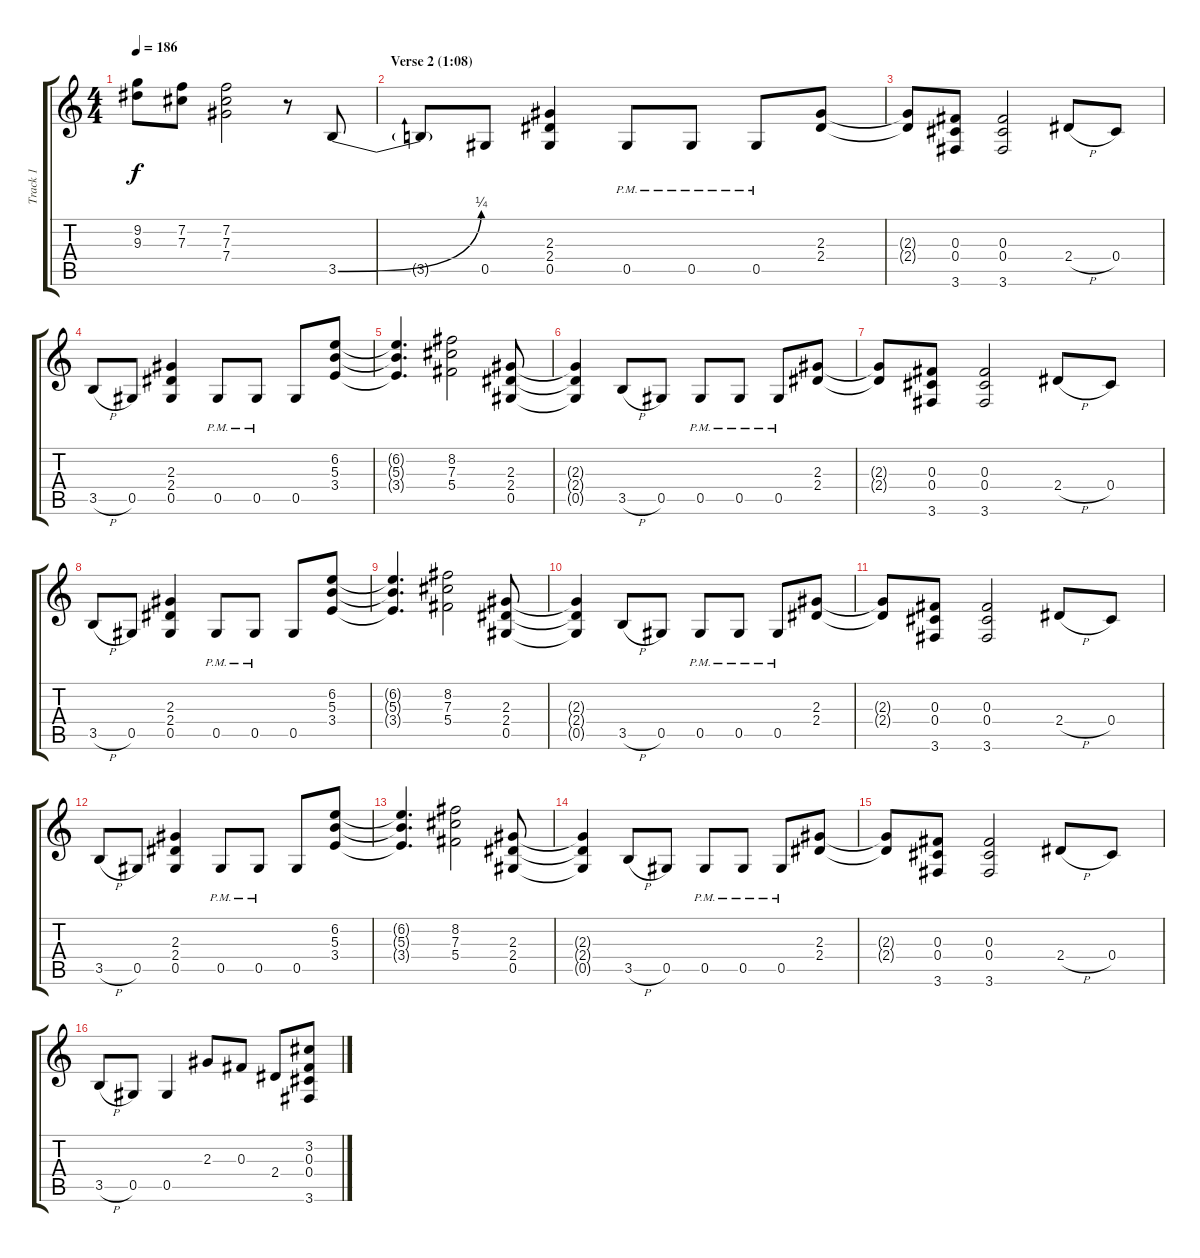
\track ("Track 1" "Track 1") {instrument distortionguitar}
\staff {score tabs}
\tuning (Eb4 Bb3 Gb3 Db3 Ab2 Eb2) {hide}
\ts (4 4)
\tempo 186
\clef g2
\ks c
(9.2 9.3).8{dy f} (7.2 7.3).8 (7.2 7.3 7.4).2 r.8 3.5{be (bend 0 0 60 1)}.8 |
\section ("" "Verse 2 (1:08)")
3.5{t}.8 0.5.8 (2.3 2.4 0.5).4 0.5{pm}.8 0.5{pm}.8 0.5{pm}.8 (2.3 2.4).8 |
(2.3{t} 2.4{t}).8 (0.3 0.4 3.6).8 (0.3 0.4 3.6).2 2.4{h}.8 0.4.8 |
3.5{h}.8 0.5.8 (2.3 2.4 0.5).4 0.5{pm}.8 0.5{pm}.8 0.5.8 (6.2 5.3 3.4).8 |
(6.2{t} 5.3{t} 3.4{t}).4{d} (8.2 7.3 5.4).2 (2.3 2.4 0.5).8 |
(2.3{t} 2.4{t} 0.5{t}).4 3.5{h}.8 0.5.8 0.5{pm}.8 0.5{pm}.8 0.5{pm}.8 (2.3 2.4).8 |
(2.3{t} 2.4{t}).8 (0.3 0.4 3.6).8 (0.3 0.4 3.6).2 2.4{h}.8 0.4.8 |
3.5{h}.8 0.5.8 (2.3 2.4 0.5).4 0.5{pm}.8 0.5{pm}.8 0.5.8 (6.2 5.3 3.4).8 |
(6.2{t} 5.3{t} 3.4{t}).4{d} (8.2 7.3 5.4).2 (2.3 2.4 0.5).8 |
(2.3{t} 2.4{t} 0.5{t}).4 3.5{h}.8 0.5.8 0.5{pm}.8 0.5{pm}.8 0.5{pm}.8 (2.3 2.4).8 |
(2.3{t} 2.4{t}).8 (0.3 0.4 3.6).8 (0.3 0.4 3.6).2 2.4{h}.8 0.4.8 |
3.5{h}.8 0.5.8 (2.3 2.4 0.5).4 0.5{pm}.8 0.5{pm}.8 0.5.8 (6.2 5.3 3.4).8 |
(6.2{t} 5.3{t} 3.4{t}).4{d} (8.2 7.3 5.4).2 (2.3 2.4 0.5).8 |
(2.3{t} 2.4{t} 0.5{t}).4 3.5{h}.8 0.5.8 0.5{pm}.8 0.5{pm}.8 0.5{pm}.8 (2.3 2.4).8 |
(2.3{t} 2.4{t}).8 (0.3 0.4 3.6).8 (0.3 0.4 3.6).2 2.4{h}.8 0.4.8 |
3.5{h}.8 0.5.8 0.5.4 2.3.8 0.3.8 2.4.8 (3.2 0.3 0.4 3.6).8
